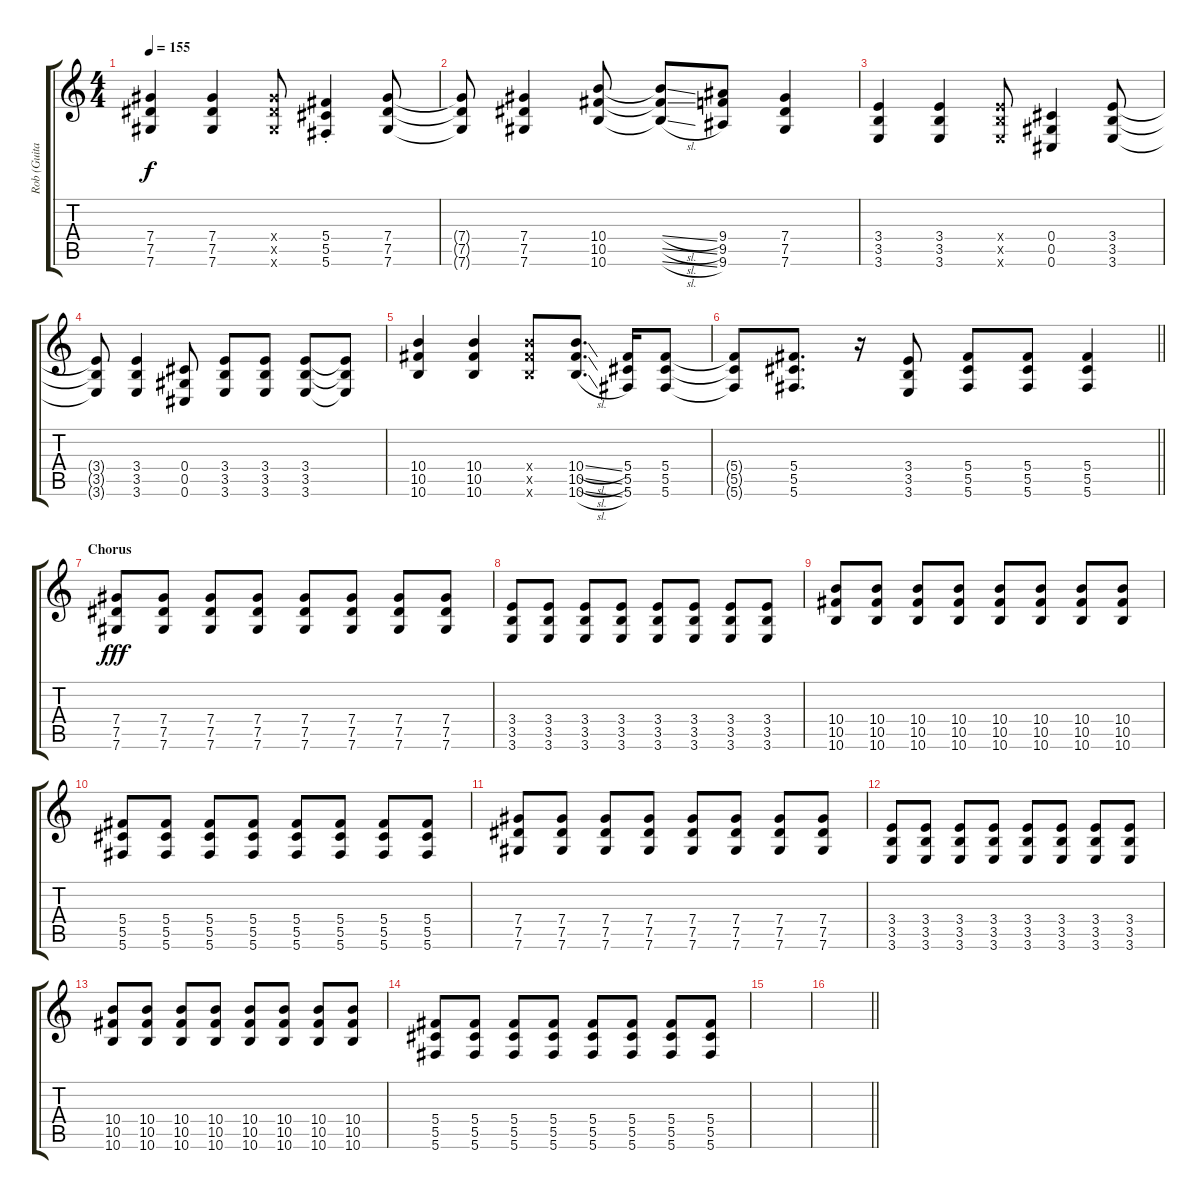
\track ("Rob (Guitar)" "Rob (Guita") {instrument overdrivenguitar}
\staff {score tabs}
\tuning (Eb4 Bb3 Gb3 Db3 Ab2 Db2) {hide}
\ts (4 4)
\tempo 155
\clef g2
\ks c
(7.4 7.5 7.6).4{dy f} (7.4 7.5 7.6).4 (7.4{x} 7.5{x} 7.6{x}).8 (5.4{st} 5.5{st} 5.6{st}).4 (7.4 7.5 7.6).8 |
(7.4{t} 7.5{t} 7.6{t}).8 (7.4 7.5 7.6).4 (10.4 10.5 10.6).8 (10.4{sl t} 10.5{sl t} 10.6{sl t}).8 (9.4 9.5 9.6).8 (7.4 7.5 7.6).4 |
(3.4 3.5 3.6).4 (3.4 3.5 3.6).4 (3.4{x} 3.5{x} 3.6{x}).8 (0.4 0.5 0.6).4 (3.4 3.5 3.6).8 |
(3.4{t} 3.5{t} 3.6{t}).8 (3.4 3.5 3.6).4 (0.4 0.5 0.6).8 (3.4 3.5 3.6).8 (3.4 3.5 3.6).8 (3.4 3.5 3.6).8 (3.4{t} 3.5{t} 3.6{t}).8 |
(10.4 10.5 10.6).4 (10.4 10.5 10.6).4 (10.4{x} 10.5{x} 10.6{x}).8 (10.4{sl} 10.5{sl} 10.6{sl}).8{d} (5.4 5.5 5.6).16 (5.4 5.5 5.6).8 |
\barLineRight lightlight
(5.4{t} 5.5{t} 5.6{t}).8 (5.4 5.5 5.6).8{d} r.16 (3.4 3.5 3.6).8 (5.4 5.5 5.6).8 (5.4 5.5 5.6).8 (5.4 5.5 5.6).4 |
\section ("" "Chorus")
(7.4 7.5 7.6).8{dy fff} (7.4 7.5 7.6).8 (7.4 7.5 7.6).8 (7.4 7.5 7.6).8 (7.4 7.5 7.6).8 (7.4 7.5 7.6).8 (7.4 7.5 7.6).8 (7.4 7.5 7.6).8 |
(3.4 3.5 3.6).8 (3.4 3.5 3.6).8 (3.4 3.5 3.6).8 (3.4 3.5 3.6).8 (3.4 3.5 3.6).8 (3.4 3.5 3.6).8 (3.4 3.5 3.6).8 (3.4 3.5 3.6).8 |
(10.4 10.5 10.6).8 (10.4 10.5 10.6).8 (10.4 10.5 10.6).8 (10.4 10.5 10.6).8 (10.4 10.5 10.6).8 (10.4 10.5 10.6).8 (10.4 10.5 10.6).8 (10.4 10.5 10.6).8 |
(5.4 5.5 5.6).8 (5.4 5.5 5.6).8 (5.4 5.5 5.6).8 (5.4 5.5 5.6).8 (5.4 5.5 5.6).8 (5.4 5.5 5.6).8 (5.4 5.5 5.6).8 (5.4 5.5 5.6).8 |
(7.4 7.5 7.6).8 (7.4 7.5 7.6).8 (7.4 7.5 7.6).8 (7.4 7.5 7.6).8 (7.4 7.5 7.6).8 (7.4 7.5 7.6).8 (7.4 7.5 7.6).8 (7.4 7.5 7.6).8 |
(3.4 3.5 3.6).8 (3.4 3.5 3.6).8 (3.4 3.5 3.6).8 (3.4 3.5 3.6).8 (3.4 3.5 3.6).8 (3.4 3.5 3.6).8 (3.4 3.5 3.6).8 (3.4 3.5 3.6).8 |
(10.4 10.5 10.6).8 (10.4 10.5 10.6).8 (10.4 10.5 10.6).8 (10.4 10.5 10.6).8 (10.4 10.5 10.6).8 (10.4 10.5 10.6).8 (10.4 10.5 10.6).8 (10.4 10.5 10.6).8 |
(5.4 5.5 5.6).8 (5.4 5.5 5.6).8 (5.4 5.5 5.6).8 (5.4 5.5 5.6).8 (5.4 5.5 5.6).8 (5.4 5.5 5.6).8 (5.4 5.5 5.6).8 (5.4 5.5 5.6).8 |
|
\barLineRight lightlight
